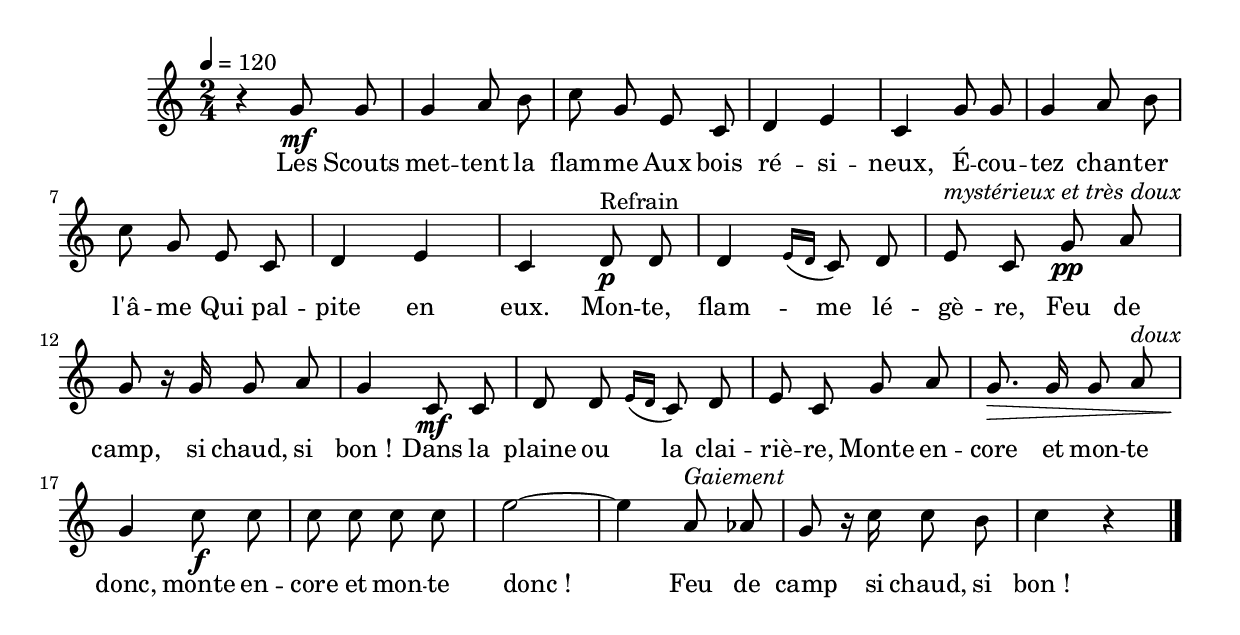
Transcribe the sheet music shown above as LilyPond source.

%Compilation:lilypond LaLegendeDuFeu.ly
%Apercu:evince LaLegendeDuFeu.pdf
%Esclaves:timidity -ia LaLegendeDuFeu.midi
\version "2.12.1"
\include "italiano.ly"

\header {
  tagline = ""
  composer = ""
}                                        

MetriqueArmure = {
  \tempo 4=120
  \time 2/4
  \key do \major
}

italique = { \override Score . LyricText #'font-shape = #'italic }

roman = { \override Score . LyricText #'font-shape = #'roman }

MusiqueTheme = \relative do'' {
	r4 sol8\mf sol
	sol4 la8 si
	do8 sol mi do
	re4 mi
	do4 sol'8 sol
	sol4 la8 si
	do8 sol mi do
	re4 mi
	do4 re8\p^Refrain re
	re4 \acciaccatura{mi16[ re]} do8 re
	mi8^\markup{\italic "mystérieux et très doux"} do sol'\pp la
	sol8 r16 sol sol8 la
	sol4 do,8\mf do
	re8 re \acciaccatura{mi16[ re]} do8 re
	mi8 do sol' la
	sol8.\> sol16 sol8 la^\markup{\italic doux}
	sol4\! do8\f do
	do8 do do do
	mi2~
	mi4 la,8^\markup{\italic Gaiement} lab
	sol8 r16 do do8 si
	do4 r \bar "|."
}

Paroles = \lyricmode {
	Les Scouts met -- tent la flam -- me
	Aux bois ré -- si -- neux,
	É -- cou -- tez chan -- ter l'â -- me
	Qui pal -- pite en eux.
	Mon -- te, flam -- me lé -- gè -- re,
	Feu de camp, si chaud, si bon_!
	Dans la plaine ou la clai -- riè -- re,
	Monte en -- core et mon -- te donc,
	monte en -- core et mon -- te donc_!
	Feu de camp si chaud, si bon_!
}

\score{
    \new Staff <<
      \set Staff.midiInstrument = "flute"
      \new Voice = "theme" {
	\override Score.PaperColumn #'keep-inside-line = ##t
	\autoBeamOff
	\MetriqueArmure
	\MusiqueTheme
      }
      \new Lyrics \lyricsto theme {
	\Paroles
      }                       
    >>
\layout{}
\midi{}
}
